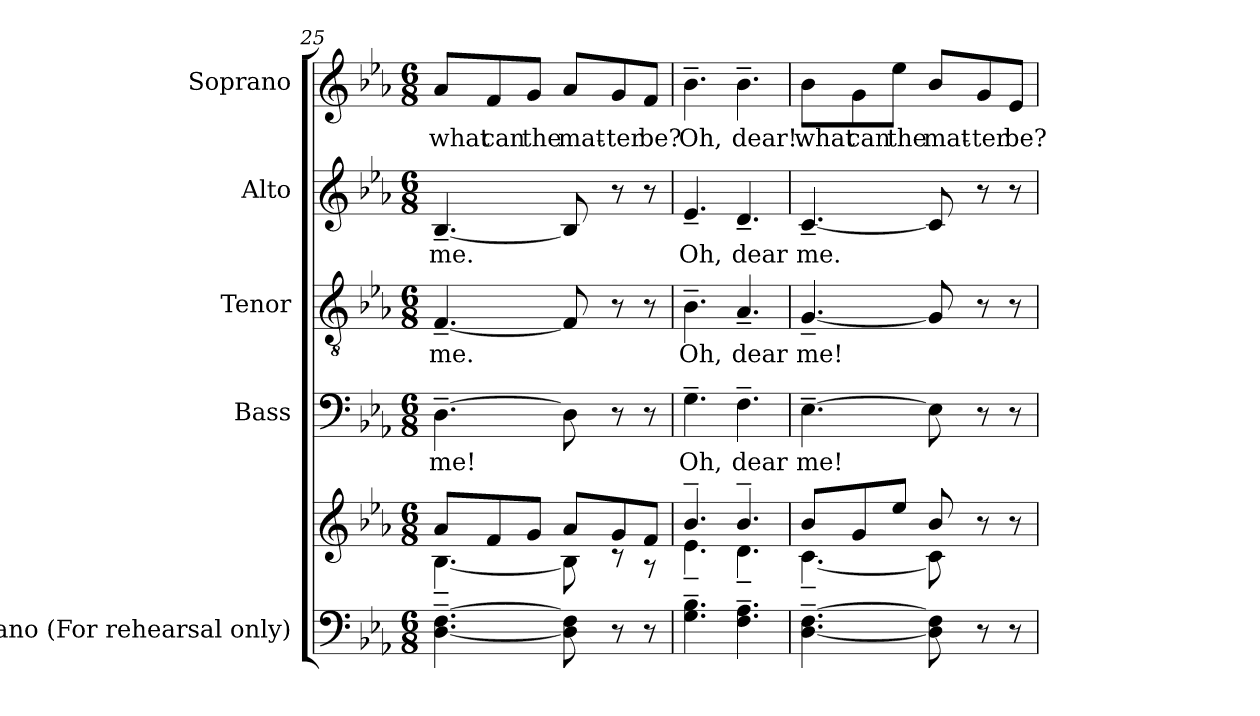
**kern	**kern	**kern	**text	**kern	**text	**kern	**text	**kern	**text
*part5	*part5	*part4	*part4	*part3	*part3	*part2	*part2	*part1	*part1
*staff6	*staff5	*staff4	*staff4	*staff3	*staff3	*staff2	*staff2	*staff1	*staff1
*I"Piano (For  rehearsal only)	*	*I"Bass	*	*I"Tenor	*	*I"Alto	*	*I"Soprano	*
*I'Pno.	*	*I'B.	*	*I'T.	*	*I'A.	*	*I'S.	*
*clefF4	*clefG2	*clefF4	*	*clefGv2	*	*clefG2	*	*clefG2	*
*	*	*	*	*ITrd7c12	*	*	*	*	*
*k[b-e-a-]	*k[b-e-a-]	*k[b-e-a-]	*	*k[b-e-a-]	*	*k[b-e-a-]	*	*k[b-e-a-]	*
*E-:	*E-:	*E-:	*	*E-:	*	*E-:	*	*E-:	*
*M6/8	*M6/8	*M6/8	*	*M6/8	*	*M6/8	*	*M6/8	*
=25	=25	=25	=25	=25	=25	=25	=25	=25	=25
*	*^	*	*	*	*	*	*	*	*
!	!	!	!	!LO:LY:b:color=#000000	!	!	!	!	!	!
!	!	!	!	!	!	!LO:LY:b:color=#000000	!	!	!	!
!	!	!	!	!	!	!	!	!LO:LY:b:color=#000000	!	!
!	!	!	!	!	!	!	!	!	!	!LO:LY:b:color=#000000
[<4.Di\~ [>4.Fi~	8a-i/L	[<4.B-~i\	[>4.D~i\	me!	[<4.FF~i/	me.	[<4.B-~i/	me.	8a-i/L	what
!	!	!	!	!	!	!	!	!	!	!LO:LY:b:color=#000000
.	8fi/	.	.	.	.	.	.	.	8fi/	can
!	!	!	!	!	!	!	!	!	!	!LO:LY:b:color=#000000
.	8gi/J	.	.	.	.	.	.	.	8gi/J	the
!	!	!	!	!	!	!	!	!	!	!LO:LY:b:color=#000000
8Di\] 8Fi]	8a-i/L	8B-i\]	8Di\]	.	8FFi/]	.	8B-i/]	.	8a-i/L	mat-
!	!	!	!	!	!	!	!	!	!	!LO:LY:b:color=#000000
8r	8gi/	8r	8r	.	8r	.	8r	.	8gi/	-ter
!	!	!	!	!	!	!	!	!	!	!LO:LY:b:color=#000000
8r	8fi/J	8r	8r	.	8r	.	8r	.	8fi/J	be?
=26	=26	=26	=26	=26	=26	=26	=26	=26	=26	=26
!	!	!	!	!LO:LY:b:color=#000000	!	!	!	!	!	!
!	!	!	!	!	!	!LO:LY:b:color=#000000	!	!	!	!
!	!	!	!	!	!	!	!	!LO:LY:b:color=#000000	!	!
!	!	!	!	!	!	!	!	!	!	!LO:LY:b:color=#000000
4.Gi\~ 4.B-i~	4.b-~i/	4.e-~i\	4.G~i\	Oh,	4.BB-~i\	Oh,	4.e-~i/	Oh,	4.b-~i\	Oh,
!	!	!	!	!LO:LY:b:color=#000000	!	!	!	!	!	!
!	!	!	!	!	!	!LO:LY:b:color=#000000	!	!	!	!
!	!	!	!	!	!	!	!	!LO:LY:b:color=#000000	!	!
!	!	!	!	!	!	!	!	!	!	!LO:LY:b:color=#000000
4.Fi\~ 4.A-i~	4.b-~i/	4.d~i\	4.F~i\	dear	4.AA-~i/	dear	4.d~i/	dear	4.b-~i\	dear!.
=27	=27	=27	=27	=27	=27	=27	=27	=27	=27	=27
!	!	!	!	!LO:LY:b:color=#000000	!	!	!	!	!	!
!	!	!	!	!	!	!LO:LY:b:color=#000000	!	!	!	!
!	!	!	!	!	!	!	!	!LO:LY:b:color=#000000	!	!
!	!	!	!	!	!	!	!	!	!	!LO:LY:b:color=#000000
[<4.Di\~ [>4.Fi~	8b-i/L	[<4.c~i\	[>4.E-~i\	me!	[<4.GG~i/	me!	[<4.c~i/	me.	8b-i\L	what
!	!	!	!	!	!	!	!	!	!	!LO:LY:b:color=#000000
.	8gi/	.	.	.	.	.	.	.	8gi\	can
!	!	!	!	!	!	!	!	!	!	!LO:LY:b:color=#000000
.	8ee-i/J	.	.	.	.	.	.	.	8ee-i\J	the
!	!	!	!	!	!	!	!	!	!	!LO:LY:b:color=#000000
8Di\] 8Fi]	8b-i/	8ci\]	8E-i\]	.	8GGi/]	.	8ci/]	.	8b-i/L	mat-
!	!	!	!	!	!	!	!	!	!	!LO:LY:b:color=#000000
8r	8r	4ryy	8r	.	8r	.	8r	.	8gi/	-ter
!	!	!	!	!	!	!	!	!	!	!LO:LY:b:color=#000000
8r	8r	.	8r	.	8r	.	8r	.	8e-i/J	be?
*	*v	*v	*	*	*	*	*	*	*	*
=	=	=	=	=	=	=	=	=	=
*-	*-	*-	*-	*-	*-	*-	*-	*-	*-
